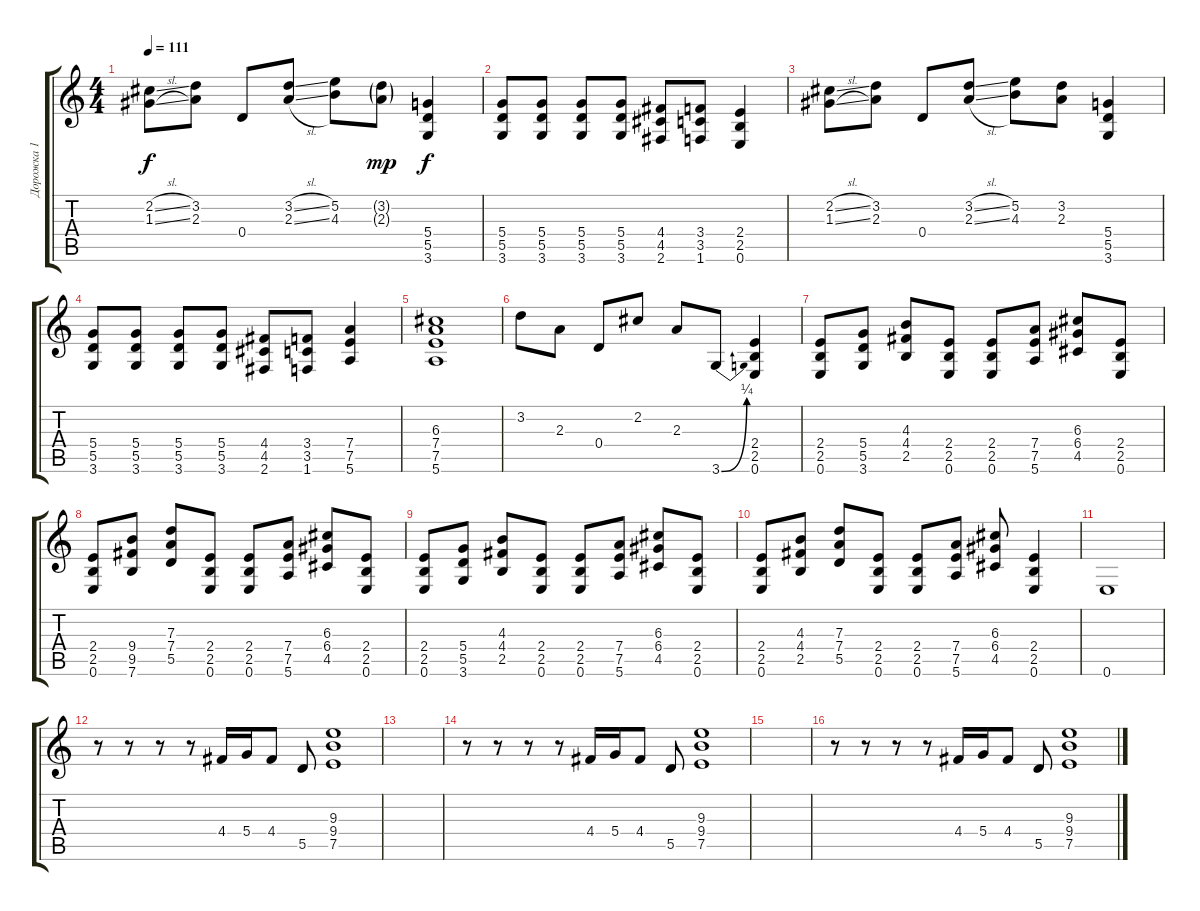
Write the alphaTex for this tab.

\track ("Дорожка 1" "Дорожка 1") {instrument electricguitarclean}
\staff {score tabs}
\tuning (E4 B3 G3 D3 A2 E2) {hide}
\ts (4 4)
\tempo 111
\clef g2
\ks c
(2.2{sl} 1.3{sl}).8{dy f} (3.2 2.3).8 0.4.8 (3.2{sl} 2.3{sl}).8 (5.2 4.3).8 (3.2{g} 2.3{g}).8{dy mp} (5.4 5.5 3.6).4{dy f} |
(5.4 5.5 3.6).8 (5.4 5.5 3.6).8 (5.4 5.5 3.6).8 (5.4 5.5 3.6).8 (4.4 4.5 2.6).8 (3.4 3.5 1.6).8 (2.4 2.5 0.6).4 |
(2.2{sl} 1.3{sl}).8 (3.2 2.3).8 0.4.8 (3.2{sl} 2.3{sl}).8 (5.2 4.3).8 (3.2 2.3).8 (5.4 5.5 3.6).4 |
(5.4 5.5 3.6).8 (5.4 5.5 3.6).8 (5.4 5.5 3.6).8 (5.4 5.5 3.6).8 (4.4 4.5 2.6).8 (3.4 3.5 1.6).8 (7.4 7.5 5.6).4 |
(6.3 7.4 7.5 5.6).1 |
3.2.8 2.3.8 0.4.8 2.2.8 2.3.8 3.6{be (bend 0 0 60 1)}.8 (2.4 2.5 0.6).4 |
(2.4 2.5 0.6).8 (5.4 5.5 3.6).8 (4.3 4.4 2.5).8 (2.4 2.5 0.6).8 (2.4 2.5 0.6).8 (7.4 7.5 5.6).8 (6.3 6.4 4.5).8 (2.4 2.5 0.6).8 |
(2.4 2.5 0.6).8 (9.4 9.5 7.6).8 (7.3 7.4 5.5).8 (2.4 2.5 0.6).8 (2.4 2.5 0.6).8 (7.4 7.5 5.6).8 (6.3 6.4 4.5).8 (2.4 2.5 0.6).8 |
(2.4 2.5 0.6).8 (5.4 5.5 3.6).8 (4.3 4.4 2.5).8 (2.4 2.5 0.6).8 (2.4 2.5 0.6).8 (7.4 7.5 5.6).8 (6.3 6.4 4.5).8 (2.4 2.5 0.6).8 |
(2.4 2.5 0.6).8 (4.3 4.4 2.5).8 (7.3 7.4 5.5).8 (2.4 2.5 0.6).8 (2.4 2.5 0.6).8 (7.4 7.5 5.6).8 (6.3 6.4 4.5).8 (2.4 2.5 0.6).4 |
0.6.1 |
r.8 r.8 r.8 r.8 4.4.16 5.4.16 4.4.8 5.5.8 (9.3 9.4 7.5).1 |
|
r.8 r.8 r.8 r.8 4.4.16 5.4.16 4.4.8 5.5.8 (9.3 9.4 7.5).1 |
|
r.8 r.8 r.8 r.8 4.4.16 5.4.16 4.4.8 5.5.8 (9.3 9.4 7.5).1
